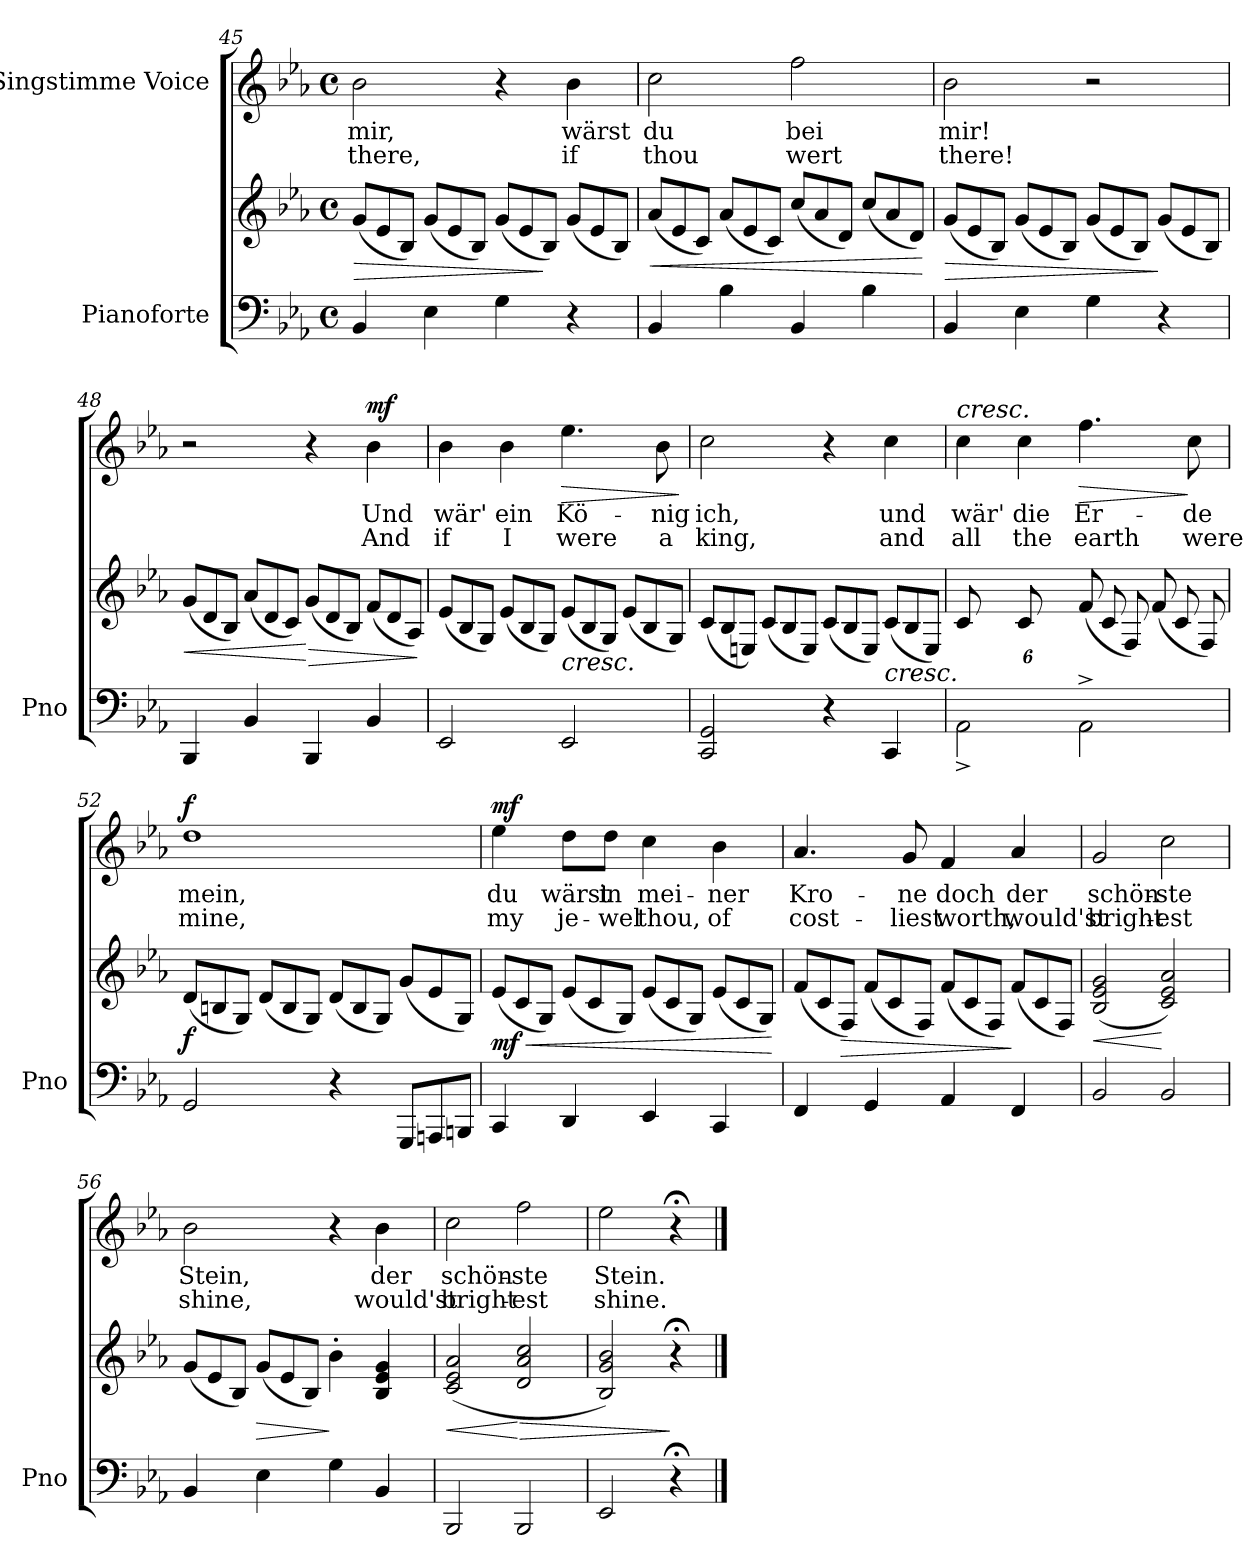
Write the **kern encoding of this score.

**kern	**kern	**dynam	**kern	**text	**text	**dynam
*part2	*part2	*part2	*part1	*part1	*part1	*part1
*staff3	*staff2	*staff2/3	*staff1	*staff1	*staff1	*staff1
*I"Pianoforte	*	*	*I"Singstimme Voice	*	*	*
*I'Pno	*	*	*	*	*	*
*clefF4	*clefG2	*	*clefG2	*	*	*
*k[b-e-a-]	*k[b-e-a-]	*	*k[b-e-a-]	*	*	*
*M4/4	*M4/4	*	*M4/4	*	*	*
*met(c)	*met(c)	*	*met(c)	*	*	*
*	*Xtuplet	*	*	*	*	*
=45	=45	=45	=45	=45	=45	=45
!	!	!LO:HP:b	!	!LO:LY:b	!LO:LY:b	!
4BB-/	(12g/L	>	2b-\	mir,	there,	.
.	12e-/	.	.	.	.	.
.	12B-/J)	.	.	.	.	.
4E-\	(12g/L	.	.	.	.	.
.	12e-/	.	.	.	.	.
.	12B-/J)	.	.	.	.	.
4G\	(12g/L	.	4r	.	.	.
.	12e-/	.	.	.	.	.
.	12B-/J)	]	.	.	.	.
!	!	!	!	!LO:LY:b	!LO:LY:b	!
4r	(12g/L	.	4b-\	wärst	if	.
.	12e-/	.	.	.	.	.
.	12B-/J)	.	.	.	.	.
!!LO:LB:g=z
=46	=46	=46	=46	=46	=46	=46
!	!	!LO:HP:b	!	!LO:LY:b	!LO:LY:b	!
4BB-/	(12a-/L	<	2cc\	du	thou	.
.	12e-/	.	.	.	.	.
.	12c/J)	.	.	.	.	.
4B-\	(12a-/L	.	.	.	.	.
.	12e-/	.	.	.	.	.
.	12c/J)	.	.	.	.	.
!	!	!	!	!LO:LY:b	!LO:LY:b	!
4BB-/	(12cc/L	.	2ff\	bei	wert	.
.	12a-/	.	.	.	.	.
.	12d/J)	.	.	.	.	.
4B-\	(12cc/L	.	.	.	.	.
.	12a-/	.	.	.	.	.
.	12d/J)	.	.	.	.	.
.	.	[	.	.	.	.
=47	=47	=47	=47	=47	=47	=47
!	!	!LO:HP:b	!	!LO:LY:b	!LO:LY:b	!
4BB-/	(12g/L	>	2b-\	mir!	there!	.
.	12e-/	.	.	.	.	.
.	12B-/J)	.	.	.	.	.
4E-\	(12g/L	.	.	.	.	.
.	12e-/	.	.	.	.	.
.	12B-/J)	.	.	.	.	.
4G\	(12g/L	.	2r	.	.	.
.	12e-/	.	.	.	.	.
.	12B-/J)	.	.	.	.	.
4r	(12g/L	]	.	.	.	.
.	12e-/	.	.	.	.	.
.	12B-/J)	.	.	.	.	.
!!LO:PB:g=z
=48	=48	=48	=48	=48	=48	=48
!	!	!LO:HP:b	!	!	!	!
4BBB-/	(12g/L	<	2r	.	.	.
.	12d/	.	.	.	.	.
.	12B-/J)	.	.	.	.	.
4BB-/	(12a-/L	.	.	.	.	.
.	12d/	.	.	.	.	.
.	12c/J)	.	.	.	.	.
!	!	!LO:HP:n=1:b	!	!	!	!
4BBB-/	(12g/L	[ >	4r	.	.	.
.	12d/	.	.	.	.	.
.	12B-/J)	.	.	.	.	.
!	!	!	!	!LO:LY:b	!LO:LY:b	!LO:DY:a
4BB-/	(12f/L	.	4b-\	Und	And	mf
.	12d/	.	.	.	.	.
.	12A-/J)	.	.	.	.	.
.	.	]	.	.	.	.
=49	=49	=49	=49	=49	=49	=49
!	!	!	!	!LO:LY:b	!LO:LY:b	!
2EE-/	(12e-/L	.	4b-\	wär'	if	.
.	12B-/	.	.	.	.	.
.	12G/J)	.	.	.	.	.
!	!	!	!	!LO:LY:b	!LO:LY:b	!
.	(12e-/L	.	4b-\	ein	I	.
.	12B-/	.	.	.	.	.
.	12G/J)	.	.	.	.	.
!	!LO:TX:b:i:t=cresc.	!	!	!	!	!
!	!	!	!	!LO:LY:b	!LO:LY:b	!LO:HP:b
2EE-/	(12e-/L	.	4.ee-\	Kö-	were	>
.	12B-/	.	.	.	.	.
.	12G/J)	.	.	.	.	.
.	(12e-/L	.	.	.	.	.
.	12B-/	.	.	.	.	.
!	!	!	!	!LO:LY:b	!LO:LY:b	!
.	.	.	8b-\	-nig	a	.
.	12G/J)	.	.	.	.	.
.	.	.	.	.	.	]
!!LO:LB:g=z
=50	=50	=50	=50	=50	=50	=50
!	!	!	!	!LO:LY:b	!LO:LY:b	!
2CC/ 2GG/	(12c/L	.	2cc\	ich,	king,	.
.	12B-/	.	.	.	.	.
.	12En/J)	.	.	.	.	.
.	(12c/L	.	.	.	.	.
.	12B-/	.	.	.	.	.
.	12E/J)	.	.	.	.	.
4r	(12c/L	.	4r	.	.	.
.	12B-/	.	.	.	.	.
.	12E/J)	.	.	.	.	.
!	!LO:TX:b:i:t=cresc.	!	!	!	!	!
!	!	!	!	!LO:LY:b	!LO:LY:b	!
4CC/	(12c/L	.	4cc\	und	and	.
.	12B-/	.	.	.	.	.
.	12E/J)	.	.	.	.	.
=51	=51	=51	=51	=51	=51	=51
*^	*	*	*	*	*	*
!	!	!	!	!LO:TX:a:i:t=cresc.	!	!	!
!	!	!	!	!	!LO:LY:b	!LO:LY:b	!
12ryy	2AA-^<\	(<12c/L	.	4cc\	wär'	all	.
12F/	.	6ryy	.	.	.	.	.
12C/J)	.	.	.	.	.	.	.
!	!	!	!	!	!LO:LY:b	!LO:LY:b	!
12ryy	.	(<12c/L	.	4cc\	die	the	.
12F/	.	6ryy	.	.	.	.	.
12C/J)	.	.	.	.	.	.	.
!	!	!	!	!	!LO:LY:b	!LO:LY:b	!LO:HP:b
2ryy	2AA-^<\	(12f/L	.	4.ff\	Er-	earth	>
.	.	12c/	.	.	.	.	.
.	.	12F/J)	.	.	.	.	.
.	.	(12f/L	.	.	.	.	.
.	.	12c/	.	.	.	.	.
!	!	!	!	!	!LO:LY:b	!LO:LY:b	!
.	.	.	.	8cc\	-de	were	]
.	.	12F/J)	.	.	.	.	.
*v	*v	*	*	*	*	*	*
!!LO:LB:g=z
=52	=52	=52	=52	=52	=52	=52
!	!	!LO:DY:b	!	!LO:LY:b	!LO:LY:b	!LO:DY:a
2GG/	(12d/L	f	1dd	mein,	mine,	f
.	12Bn/	.	.	.	.	.
.	12G/J)	.	.	.	.	.
.	(12d/L	.	.	.	.	.
.	12B/	.	.	.	.	.
.	12G/J)	.	.	.	.	.
4r	(12d/L	.	.	.	.	.
.	12B/	.	.	.	.	.
.	12G/J)	.	.	.	.	.
*Xtuplet	*	*	*	*	*	*
12GGG/L	(12g/L	.	.	.	.	.
12AAAn/	12e-/	.	.	.	.	.
12BBBn/J	12G/J)	.	.	.	.	.
=53	=53	=53	=53	=53	=53	=53
!	!	!LO:HP:b	!	!LO:LY:b	!LO:LY:b	!
!	!	!LO:DY:n=1:b	!	!	!	!LO:DY:a
4CC/	(12e-/L	< mf	4ee-\	du	my	mf
.	12c/	.	.	.	.	.
.	12G/J)	.	.	.	.	.
!	!	!	!	!LO:LY:b	!LO:LY:b	!
4DD/	(12e-/L	.	8dd\L	wärst	je-	.
.	12c/	.	.	.	.	.
!	!	!	!	!LO:LY:b	!LO:LY:b	!
.	.	.	8dd\J	in	-wel	.
.	12G/J)	.	.	.	.	.
!	!	!	!	!LO:LY:b	!LO:LY:b	!
4EE-/	(12e-/L	.	4cc\	mei-	thou,	.
.	12c/	.	.	.	.	.
.	12G/J)	.	.	.	.	.
!	!	!	!	!LO:LY:b	!LO:LY:b	!
4CC/	(12e-/L	.	4b-\	-ner	of	.
.	12c/	.	.	.	.	.
.	12G/J)	.	.	.	.	.
.	.	[	.	.	.	.
!!LO:LB:g=z
=54	=54	=54	=54	=54	=54	=54
!	!	!	!	!LO:LY:b	!LO:LY:b	!
4FF/	(12f/L	.	4.a-/	Kro-	cost-	.
.	12c/	.	.	.	.	.
!	!	!LO:HP:b	!	!	!	!
.	12F/J)	>	.	.	.	.
4GG/	(12f/L	.	.	.	.	.
.	12c/	.	.	.	.	.
!	!	!	!	!LO:LY:b	!LO:LY:b	!
.	.	.	8g/	-ne	-liest	.
.	12F/J)	.	.	.	.	.
!	!	!	!	!LO:LY:b	!LO:LY:b	!
4AA-/	(12f/L	.	4f/	doch	worth,	.
.	12c/	.	.	.	.	.
.	12F/J)	.	.	.	.	.
!	!	!	!	!LO:LY:b	!LO:LY:b	!
4FF/	(12f/L	]	4a-/	der	would'st	.
.	12c/	.	.	.	.	.
.	12F/J)	.	.	.	.	.
=55	=55	=55	=55	=55	=55	=55
!	!	!LO:HP:b	!	!LO:LY:b	!LO:LY:b	!
2BB-/	(>2B-/ 2e-/ 2g/	<	2g/	schön-	bright-	.
!	!	!	!	!LO:LY:b	!LO:LY:b	!
2BB-/	2c/ 2e-/ 2a-/)	[	2cc\	-ste	-est	.
=56	=56	=56	=56	=56	=56	=56
!	!	!	!	!LO:LY:b	!LO:LY:b	!
4BB-/	(12g/L	.	2b-\	Stein,	shine,	.
.	12e-/	.	.	.	.	.
.	12B-/J)	.	.	.	.	.
!	!	!LO:HP:b	!	!	!	!
4E-\	(12g/L	>	.	.	.	.
.	12e-/	.	.	.	.	.
.	12B-/J)	.	.	.	.	.
4G\	4b-'\	]	4r	.	.	.
!	!	!	!	!LO:LY:b	!LO:LY:b	!
4BB-/	4B-/ 4e-/ 4g/	.	4b-\	der	would'st	.
=57	=57	=57	=57	=57	=57	=57
!	!	!LO:HP:b	!	!LO:LY:b	!LO:LY:b	!
2BBB-/	(>2c/ 2e-/ 2a-/	<	2cc\	schön-	bright-	.
!	!	!LO:HP:n=1:b	!	!LO:LY:b	!LO:LY:b	!
2BBB-/	2d/ 2a-/ 2cc/	[ >	2ff\	-ste	-est	.
=58	=58	=58	=58	=58	=58	=58
!	!	!	!	!LO:LY:b	!LO:LY:b	!
2EE-/	2B-/ 2g/ 2b-/)	.	2ee-\	Stein.	shine.	.
4r;	4r;<	]	4r;<	.	.	.
==	==	==	==	==	==	==
*-	*-	*-	*-	*-	*-	*-
